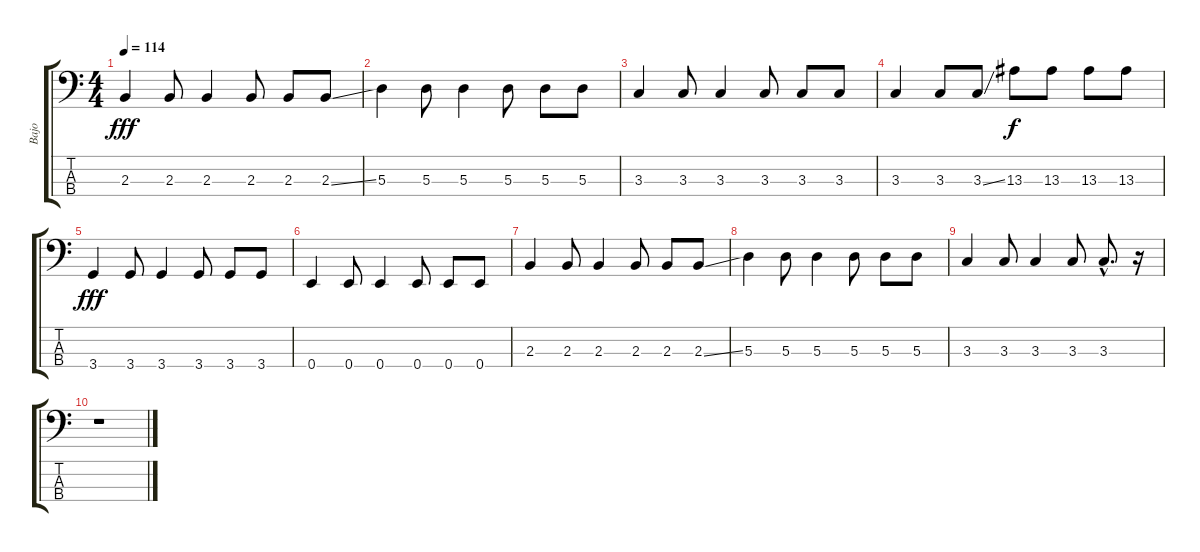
\track ("Bajo" "Bajo") {instrument electricbassfinger}
\staff {score tabs}
\tuning (G2 D2 A1 E1) {hide}
\ts (4 4)
\tempo 114
\clef f4
\ks c
2.3.4{dy fff} 2.3.8 2.3.4 2.3.8 2.3.8 2.3{ss}.8 |
5.3.4 5.3.8 5.3.4 5.3.8 5.3.8 5.3.8 |
3.3.4 3.3.8 3.3.4 3.3.8 3.3.8 3.3.8 |
3.3.4 3.3.8 3.3{ss}.8 13.3.8{dy f} 13.3.8 13.3.8 13.3.8 |
3.4.4{dy fff volume 16} 3.4.8 3.4.4 3.4.8 3.4.8 3.4.8 |
0.4.4 0.4.8 0.4.4 0.4.8 0.4.8 0.4.8 |
2.3.4 2.3.8 2.3.4 2.3.8 2.3.8 2.3{ss}.8 |
5.3.4 5.3.8 5.3.4 5.3.8 5.3.8 5.3.8 |
3.3.4 3.3.8 3.3.4 3.3.8 3.3{hac}.8{d} r.16 |
r.1
